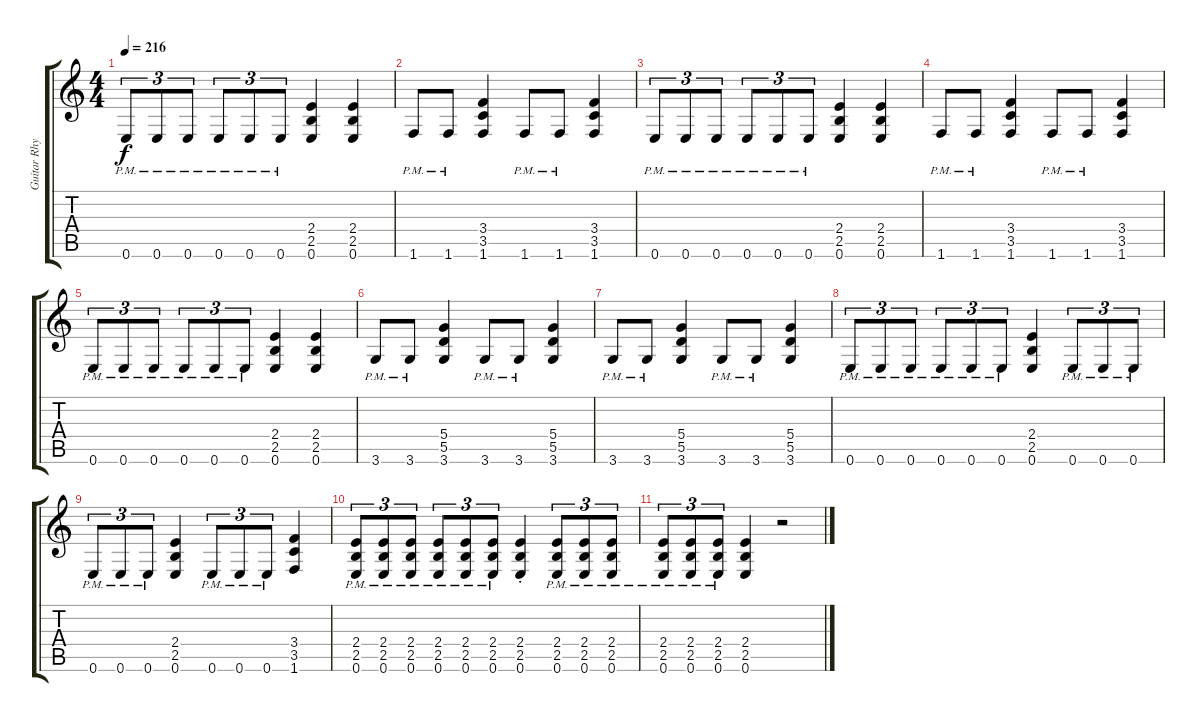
\track ("Guitar Rhythm" "Guitar Rhy") {instrument electricguitarclean}
\staff {score tabs}
\tuning (E4 B3 G3 D3 A2 E2) {hide}
\ts (4 4)
\tempo 216
\clef g2
\ks c
0.6{pm}.8{tu (3 2) dy f} 0.6{pm}.8{tu (3 2)} 0.6{pm}.8{tu (3 2)} 0.6{pm}.8{tu (3 2)} 0.6{pm}.8{tu (3 2)} 0.6{pm}.8{tu (3 2)} (2.4 2.5 0.6).4 (2.4 2.5 0.6).4 |
1.6{pm}.8 1.6{pm}.8 (3.4 3.5 1.6).4 1.6{pm}.8 1.6{pm}.8 (3.4 3.5 1.6).4 |
0.6{pm}.8{tu (3 2)} 0.6{pm}.8{tu (3 2)} 0.6{pm}.8{tu (3 2)} 0.6{pm}.8{tu (3 2)} 0.6{pm}.8{tu (3 2)} 0.6{pm}.8{tu (3 2)} (2.4 2.5 0.6).4 (2.4 2.5 0.6).4 |
1.6{pm}.8 1.6{pm}.8 (3.4 3.5 1.6).4 1.6{pm}.8 1.6{pm}.8 (3.4 3.5 1.6).4 |
0.6{pm}.8{tu (3 2)} 0.6{pm}.8{tu (3 2)} 0.6{pm}.8{tu (3 2)} 0.6{pm}.8{tu (3 2)} 0.6{pm}.8{tu (3 2)} 0.6{pm}.8{tu (3 2)} (2.4 2.5 0.6).4 (2.4 2.5 0.6).4 |
3.6{pm}.8 3.6{pm}.8 (5.4 5.5 3.6).4 3.6{pm}.8 3.6{pm}.8 (5.4 5.5 3.6).4 |
3.6{pm}.8 3.6{pm}.8 (5.4 5.5 3.6).4 3.6{pm}.8 3.6{pm}.8 (5.4 5.5 3.6).4 |
0.6{pm}.8{tu (3 2)} 0.6{pm}.8{tu (3 2)} 0.6{pm}.8{tu (3 2)} 0.6{pm}.8{tu (3 2)} 0.6{pm}.8{tu (3 2)} 0.6{pm}.8{tu (3 2)} (2.4 2.5 0.6).4 0.6{pm}.8{tu (3 2)} 0.6{pm}.8{tu (3 2)} 0.6{pm}.8{tu (3 2)} |
0.6{pm}.8{tu (3 2)} 0.6{pm}.8{tu (3 2)} 0.6{pm}.8{tu (3 2)} (2.4 2.5 0.6).4 0.6{pm}.8{tu (3 2)} 0.6{pm}.8{tu (3 2)} 0.6{pm}.8{tu (3 2)} (3.4 3.5 1.6).4 |
(2.4{pm} 2.5{pm} 0.6{pm}).8{tu (3 2)} (2.4{pm} 2.5{pm} 0.6{pm}).8{tu (3 2)} (2.4{pm} 2.5{pm} 0.6{pm}).8{tu (3 2)} (2.4{pm} 2.5{pm} 0.6{pm}).8{tu (3 2)} (2.4{pm} 2.5{pm} 0.6{pm}).8{tu (3 2)} (2.4{pm} 2.5{pm} 0.6{pm}).8{tu (3 2)} (2.4{st} 2.5{st} 0.6{st}).4 (2.4{pm} 2.5{pm} 0.6{pm}).8{tu (3 2)} (2.4{pm} 2.5{pm} 0.6{pm}).8{tu (3 2)} (2.4{pm} 2.5{pm} 0.6{pm}).8{tu (3 2)} |
(2.4{pm} 2.5{pm} 0.6{pm}).8{tu (3 2)} (2.4{pm} 2.5{pm} 0.6{pm}).8{tu (3 2)} (2.4{pm} 2.5{pm} 0.6{pm}).8{tu (3 2)} (2.4 2.5 0.6).4 r.2
